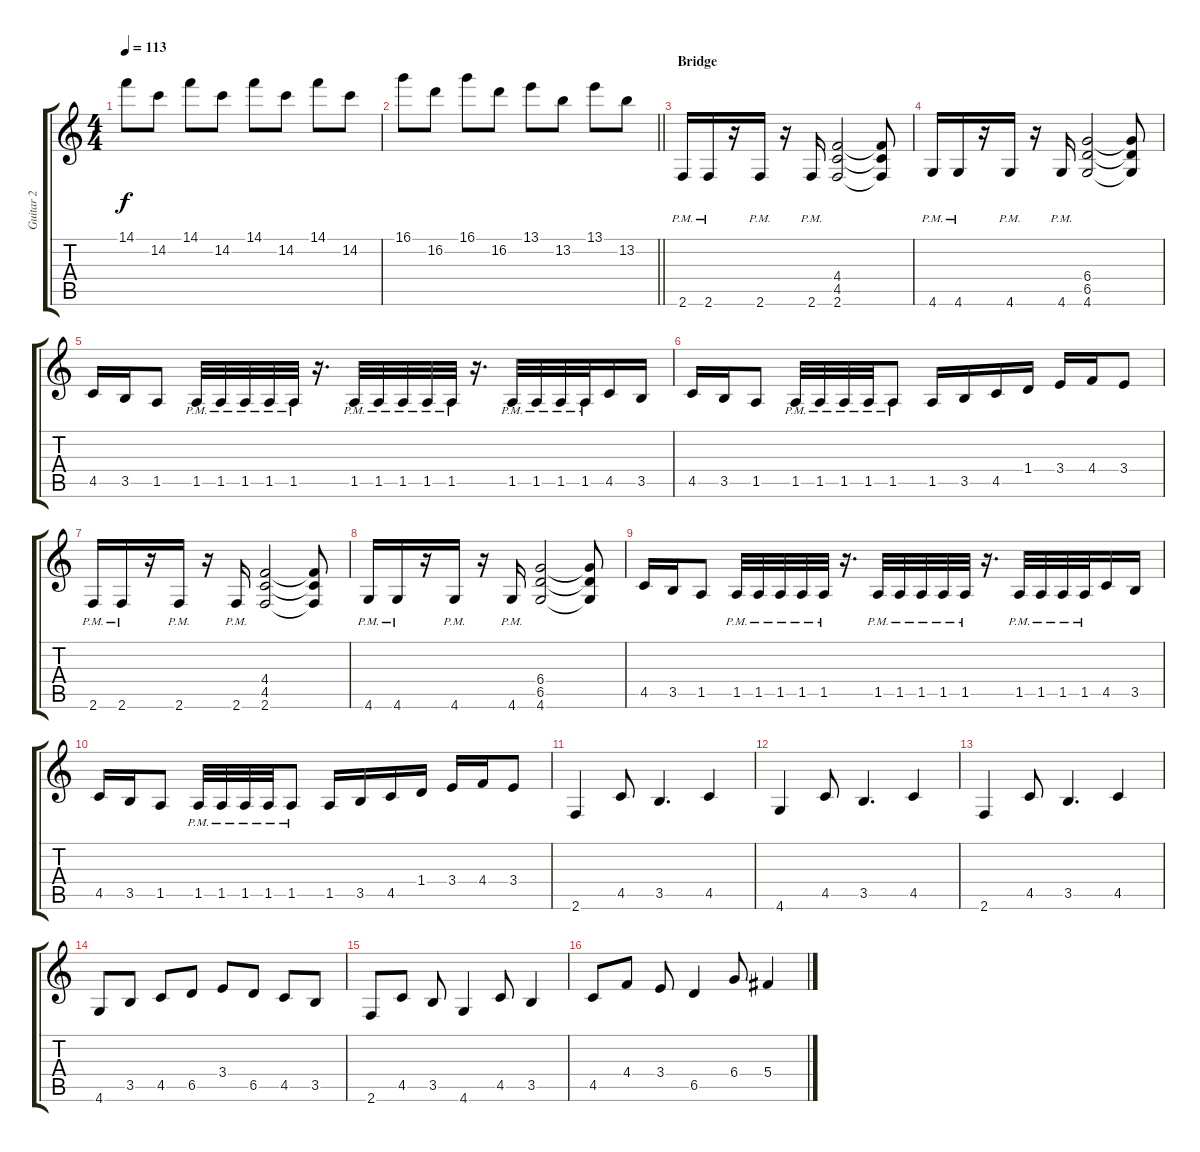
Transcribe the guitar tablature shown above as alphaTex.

\track ("Guitar 2" "Guitar 2") {instrument overdrivenguitar}
\staff {score tabs}
\tuning (Eb4 Bb3 Gb3 Db3 Ab2 Eb2) {hide}
\ts (4 4)
\tempo 113
\clef g2
\ks c
14.1.8{dy f} 14.2.8 14.1.8 14.2.8 14.1.8 14.2.8 14.1.8 14.2.8 |
\barLineRight lightlight
16.1.8 16.2.8 16.1.8 16.2.8 13.1.8 13.2.8 13.1.8 13.2.8 |
\section ("" "Bridge")
2.6{pm}.16 2.6{pm}.16 r.16 2.6{pm}.16 r.16 2.6{pm}.16 (4.4 4.5 2.6).2 (4.4{t} 4.5{t} 2.6{t}).8 |
4.6{pm}.16 4.6{pm}.16 r.16 4.6{pm}.16 r.16 4.6{pm}.16 (6.4 6.5 4.6).2 (6.4{t} 6.5{t} 4.6{t}).8 |
4.5.16 3.5.16 1.5.8 1.5{pm}.32 1.5{pm}.32 1.5{pm}.32 1.5{pm}.32 1.5{pm}.32 r.16{d} 1.5{pm}.32 1.5{pm}.32 1.5{pm}.32 1.5{pm}.32 1.5{pm}.32 r.16{d} 1.5{pm}.32 1.5{pm}.32 1.5{pm}.32 1.5{pm}.32 4.5.16 3.5.16 |
4.5.16 3.5.16 1.5.8 1.5{pm}.32 1.5{pm}.32 1.5{pm}.32 1.5{pm}.32 1.5{pm}.8 1.5.16 3.5.16 4.5.16 1.4.16 3.4.16 4.4.16 3.4.8 |
2.6{pm}.16 2.6{pm}.16 r.16 2.6{pm}.16 r.16 2.6{pm}.16 (4.4 4.5 2.6).2 (4.4{t} 4.5{t} 2.6{t}).8 |
4.6{pm}.16 4.6{pm}.16 r.16 4.6{pm}.16 r.16 4.6{pm}.16 (6.4 6.5 4.6).2 (6.4{t} 6.5{t} 4.6{t}).8 |
4.5.16 3.5.16 1.5.8 1.5{pm}.32 1.5{pm}.32 1.5{pm}.32 1.5{pm}.32 1.5{pm}.32 r.16{d} 1.5{pm}.32 1.5{pm}.32 1.5{pm}.32 1.5{pm}.32 1.5{pm}.32 r.16{d} 1.5{pm}.32 1.5{pm}.32 1.5{pm}.32 1.5{pm}.32 4.5.16 3.5.16 |
4.5.16 3.5.16 1.5.8 1.5{pm}.32 1.5{pm}.32 1.5{pm}.32 1.5{pm}.32 1.5{pm}.8 1.5.16 3.5.16 4.5.16 1.4.16 3.4.16 4.4.16 3.4.8 |
2.6.4 4.5.8 3.5.4{d} 4.5.4 |
4.6.4 4.5.8 3.5.4{d} 4.5.4 |
2.6.4 4.5.8 3.5.4{d} 4.5.4 |
4.6.8 3.5.8 4.5.8 6.5.8 3.4.8 6.5.8 4.5.8 3.5.8 |
2.6.8 4.5.8 3.5.8 4.6.4 4.5.8 3.5.4 |
4.5.8 4.4.8 3.4.8 6.5.4 6.4.8 5.4.4
